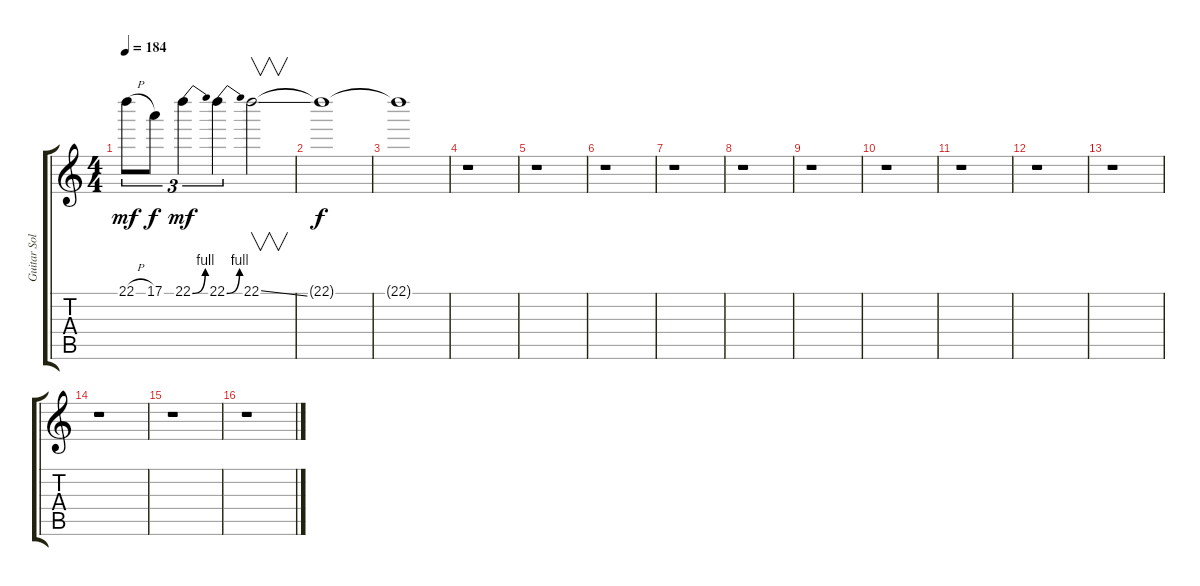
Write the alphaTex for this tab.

\track ("Guitar Solo" "Guitar Sol") {instrument overdrivenguitar}
\staff {score tabs}
\tuning (E4 B3 G3 D3 A2 E2) {hide}
\ts (4 4)
\tempo 184
\clef g2
\ks c
22.1{h}.8{tu (3 2) dy mf} 17.1.8{tu (3 2) dy f} 22.1{be (bend 0 0 60 4)}.4{tu (3 2) dy mf} 22.1{be (bend 0 0 60 4)}.4{tu (3 2)} 22.1{ss}.2{v} |
22.1{t}.1{dy f} |
22.1{t}.1 |
r.1 |
r.1 |
r.1 |
r.1 |
r.1 |
r.1 |
r.1 |
r.1 |
r.1 |
r.1 |
r.1 |
r.1 |
r.1
